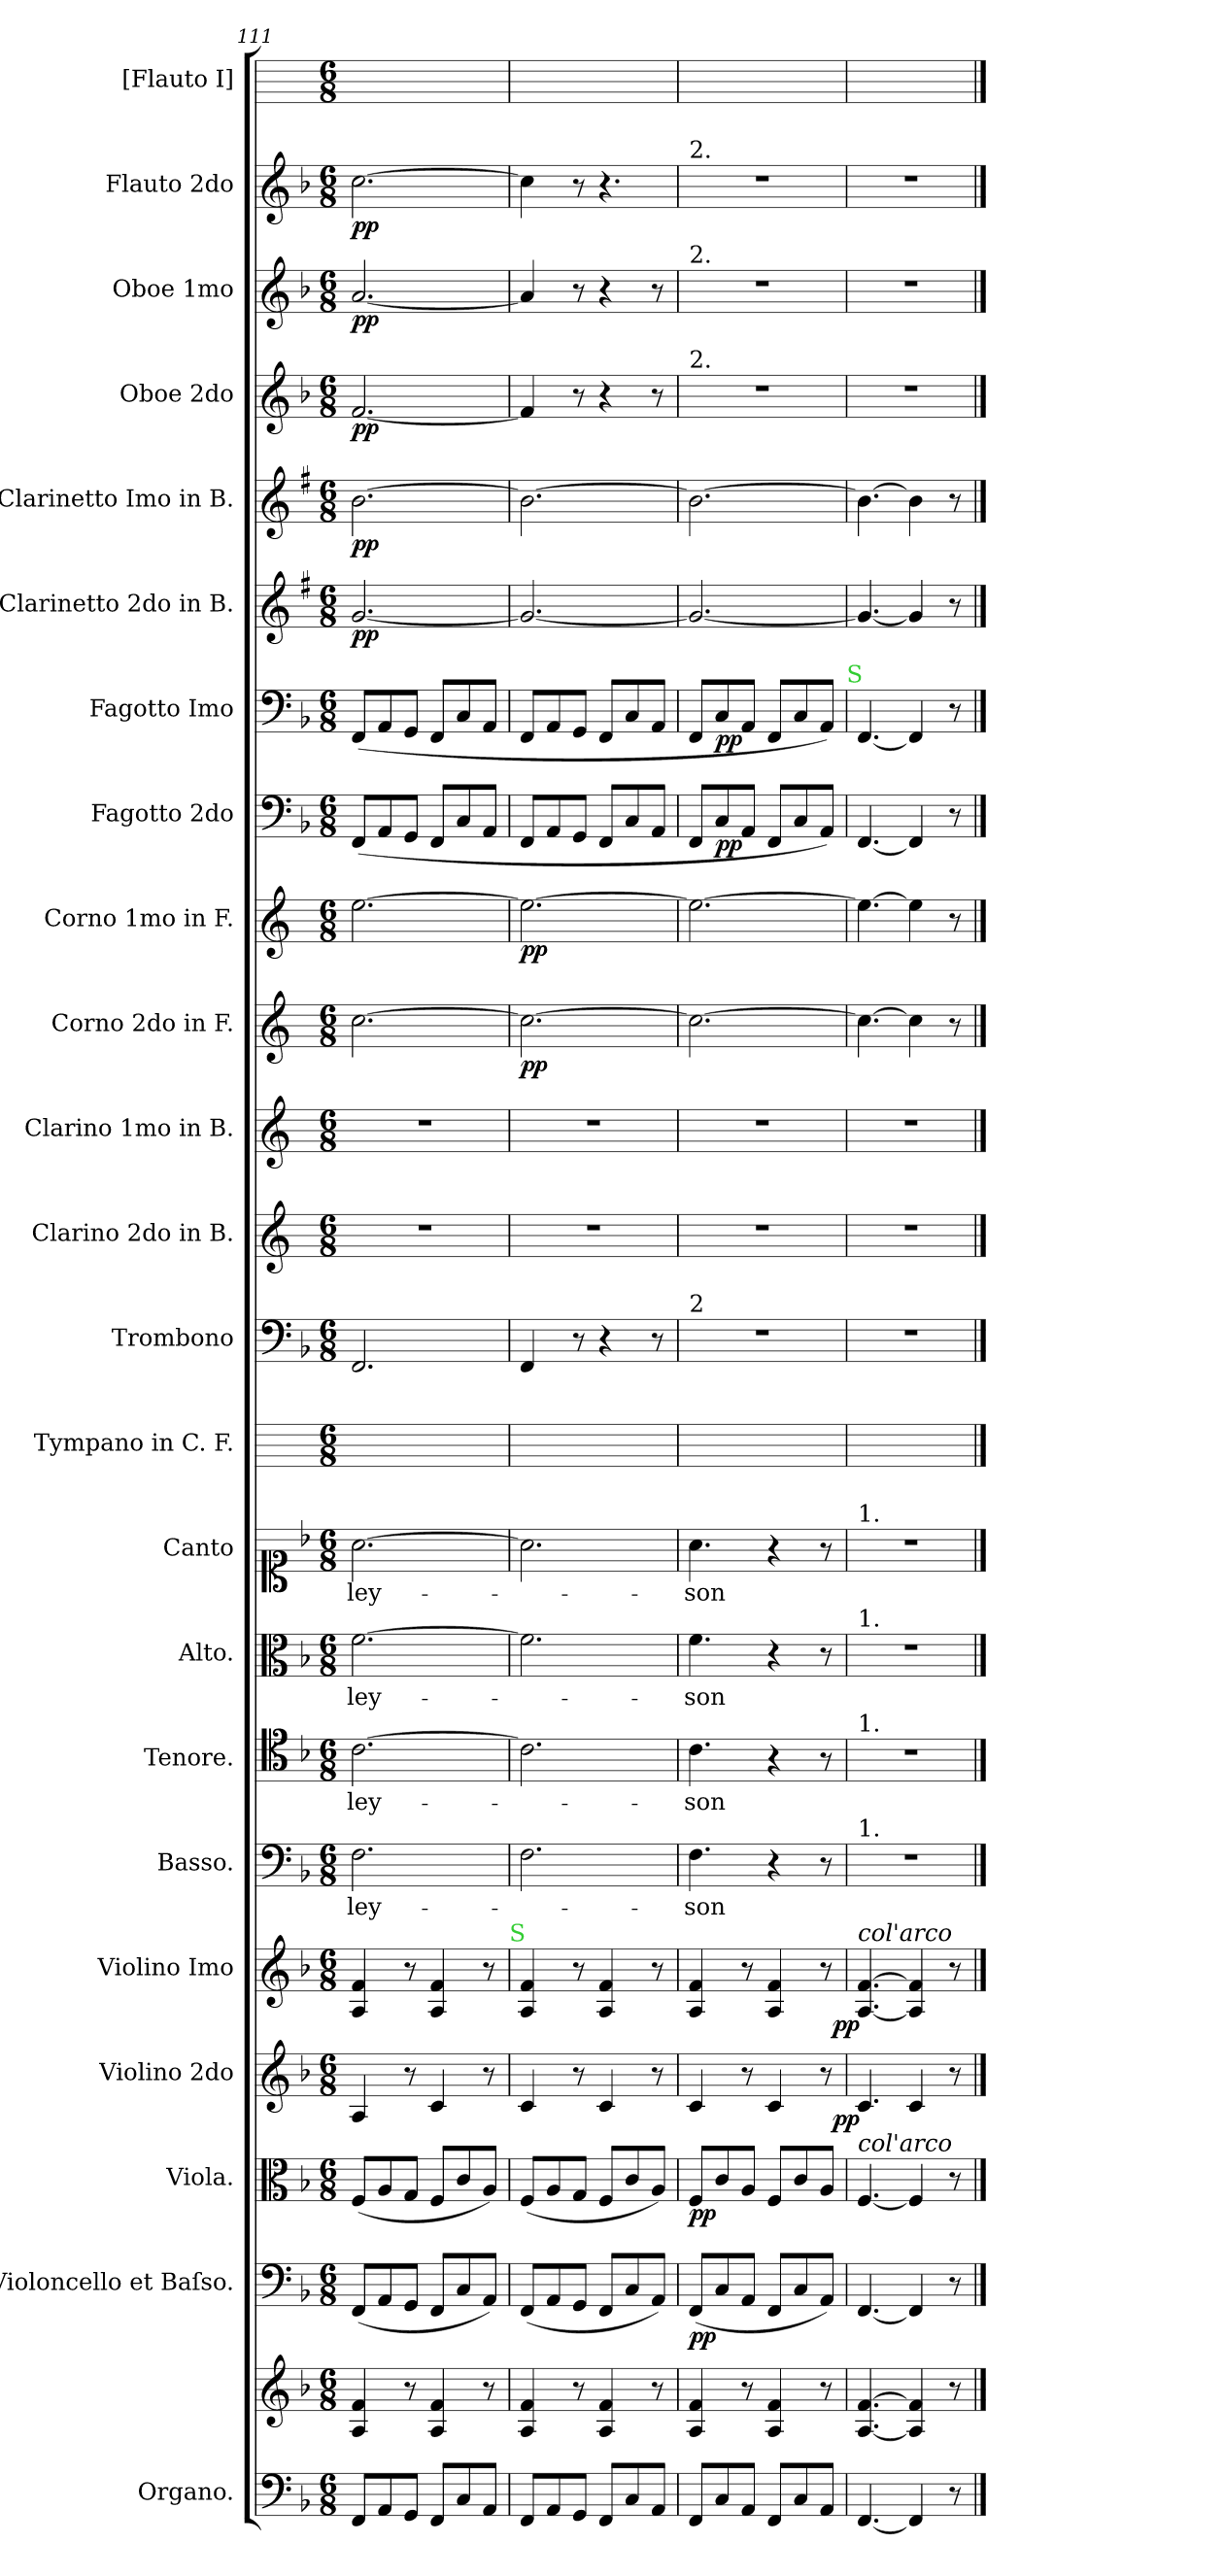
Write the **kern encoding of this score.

**kern	**kern	**kern	**dynam	**kern	**dynam	**kern	**dynam	**kern	**dynam	**kern	**text	**kern	**text	**kern	**text	**kern	**text	**kern	**kern	**kern	**kern	**kern	**dynam	**kern	**dynam	**kern	**dynam	**kern	**dynam	**kern	**dynam	**kern	**dynam	**kern	**dynam	**kern	**dynam	**kern	**dynam	**kern
*part23	*part23	*part22	*part22	*part21	*part21	*part20	*part20	*part19	*part19	*part18	*part18	*part17	*part17	*part16	*part16	*part15	*part15	*part14	*part13	*part12	*part11	*part10	*part10	*part9	*part9	*part8	*part8	*part7	*part7	*part6	*part6	*part5	*part5	*part4	*part4	*part3	*part3	*part2	*part2	*part1
*staff24	*staff23	*staff22	*staff22	*staff21	*staff21	*staff20	*staff20	*staff19	*staff19	*staff18	*staff18	*staff17	*staff17	*staff16	*staff16	*staff15	*staff15	*staff14	*staff13	*staff12	*staff11	*staff10	*staff10	*staff9	*staff9	*staff8	*staff8	*staff7	*staff7	*staff6	*staff6	*staff5	*staff5	*staff4	*staff4	*staff3	*staff3	*staff2	*staff2	*staff1
*I"Organo.	*	*I"Violoncello et Baſso.	*	*I"Viola.	*	*I"Violino 2do	*	*I"Violino Imo	*	*I"Basso.	*	*I"Tenore.	*	*I"Alto.	*	*I"Canto	*	*I"Tympano in C. F.	*I"Trombono	*I"Clarino 2do in B.	*I"Clarino 1mo in B.	*I"Corno 2do in F.	*	*I"Corno 1mo in F.	*	*I"Fagotto 2do	*	*I"Fagotto Imo	*	*I"Clarinetto 2do in B.	*	*I"Clarinetto Imo in B.	*	*I"Oboe 2do	*	*I"Oboe 1mo	*	*I"Flauto 2do	*	*I"[Flauto I]
*I'org	*	*I'vlc|cb	*	*I'vla	*	*I'vl 2	*	*I'vl 1	*	*I'B	*	*I'T	*	*I'A	*	*I'S	*	*I'timp	*I'trb	*I'clno 2 in B|b	*I'clno 1 in B|b	*I'cor 2 in F	*	*I'cor 1 in F	*	*I'fag 2	*	*I'fag 1	*	*I'cl 2 in B|b	*	*I'cl 1 in B|b	*	*I'ob 2	*	*I'ob 1	*	*I'fl 2	*	*I'fl 1
*clefF4	*clefG2	*clefF4	*	*clefC3	*	*clefG2	*	*clefG2	*	*clefF4	*	*clefC4	*	*clefC3	*	*clefC1	*	*	*clefF4	*clefG2	*clefG2	*clefG2	*	*clefG2	*	*clefF4	*	*clefF4	*	*clefG2	*	*clefG2	*	*clefG2	*	*clefG2	*	*clefG2	*	*
*	*	*	*	*	*	*	*	*	*	*	*	*	*	*	*	*	*	*	*	*ITrd1c2	*ITrd1c2	*ITrd4c7	*	*ITrd4c7	*	*	*	*	*	*ITrd1c2	*	*ITrd1c2	*	*	*	*	*	*	*	*
*k[b-]	*k[b-]	*k[b-]	*	*k[b-]	*	*k[b-]	*	*k[b-]	*	*k[b-]	*	*k[b-]	*	*k[b-]	*	*k[b-]	*	*	*k[b-]	*k[b-e-]	*k[b-e-]	*k[b-]	*	*k[b-]	*	*k[b-]	*	*k[b-]	*	*k[b-]	*	*k[b-]	*	*k[b-]	*	*k[b-]	*	*k[b-]	*	*
*F:	*F:	*F:	*	*F:	*	*F:	*	*F:	*	*F:	*	*F:	*	*F:	*	*F:	*	*	*F:	*	*	*	*	*	*	*F:	*	*F:	*	*	*	*	*	*F:	*	*F:	*	*F:	*	*
*M6/8	*M6/8	*M6/8	*	*M6/8	*	*M6/8	*	*M6/8	*	*M6/8	*	*M6/8	*	*M6/8	*	*M6/8	*	*M6/8	*M6/8	*M6/8	*M6/8	*M6/8	*	*M6/8	*	*M6/8	*	*M6/8	*	*M6/8	*	*M6/8	*	*M6/8	*	*M6/8	*	*M6/8	*	*M6/8
=111	=111	=111	=111	=111	=111	=111	=111	=111	=111	=111	=111	=111	=111	=111	=111	=111	=111	=111	=111	=111	=111	=111	=111	=111	=111	=111	=111	=111	=111	=111	=111	=111	=111	=111	=111	=111	=111	=111	=111	=111
8FF/L	4A/ 4f/	(8FF/L	.	(8F/L	.	4A/	.	4A/ 4f/	.	2.F\	-ley-	[2.c\	-ley-	[2.f\	-ley-	[2.a\	-ley-	2.ryy	2.FF/	2.r	2.r	[2.f\	.	[2.a\	.	(>8FF/L	.	(>8FF/L	.	[2.f/	pp	[2.a\	pp	[2.f/	pp	[2.a/	pp	[2.cc\	pp	2.ryy
8AA/	.	8AA/	.	8A/	.	.	.	.	.	.	.	.	.	.	.	.	.	.	.	.	.	.	.	.	.	8AA/	.	8AA/	.	.	.	.	.	.	.	.	.	.	.	.
8GG/J	8r	8GG/J	.	8G/J	.	8r	.	8r	.	.	.	.	.	.	.	.	.	.	.	.	.	.	.	.	.	8GG/J	.	8GG/J	.	.	.	.	.	.	.	.	.	.	.	.
8FF/L	4A/ 4f/	8FF/L	.	8F/L	.	4c/	.	4A/ 4f/	.	.	.	.	.	.	.	.	.	.	.	.	.	.	.	.	.	8FF/L	.	8FF/L	.	.	.	.	.	.	.	.	.	.	.	.
8C/	.	8C/	.	8c/	.	.	.	.	.	.	.	.	.	.	.	.	.	.	.	.	.	.	.	.	.	8C/	.	8C/	.	.	.	.	.	.	.	.	.	.	.	.
8AA/J	8r	8AA/J)	.	8A/J)	.	8r	.	8r	.	.	.	.	.	.	.	.	.	.	.	.	.	.	.	.	.	8AA/J	.	8AA/J	.	.	.	.	.	.	.	.	.	.	.	.
!	!	!	!	!	!	!	!	!LO:TX:a:color=limegreen:t=S	!	!	!	!	!	!	!	!	!	!	!	!	!	!	!	!	!	!	!	!	!	!	!	!	!	!	!	!	!	!	!	!
=112	=112	=112	=112	=112	=112	=112	=112	=112	=112	=112	=112	=112	=112	=112	=112	=112	=112	=112	=112	=112	=112	=112	=112	=112	=112	=112	=112	=112	=112	=112	=112	=112	=112	=112	=112	=112	=112	=112	=112	=112
8FF/L	4A/ 4f/	(8FF/L	.	(8F/L	.	4c/	.	4A/ 4f/	.	2.F\	.	2.c\]	.	2.f\]	.	2.a\]	.	2.ryy	4FF/	2.r	2.r	2.f\_	pp	2.a\_	pp	8FF/L	.	8FF/L	.	2.f/_	.	2.a\_	.	4f/]	.	4a/]	.	4cc\]	.	2.ryy
8AA/	.	8AA/	.	8A/	.	.	.	.	.	.	.	.	.	.	.	.	.	.	.	.	.	.	.	.	.	8AA/	.	8AA/	.	.	.	.	.	.	.	.	.	.	.	.
8GG/J	8r	8GG/J	.	8G/J	.	8r	.	8r	.	.	.	.	.	.	.	.	.	.	8r	.	.	.	.	.	.	8GG/J	.	8GG/J	.	.	.	.	.	8r	.	8r	.	8r	.	.
8FF/L	4A/ 4f/	8FF/L	.	8F/L	.	4c/	.	4A/ 4f/	.	.	.	.	.	.	.	.	.	.	4r	.	.	.	.	.	.	8FF/L	.	8FF/L	.	.	.	.	.	4r	.	4r	.	4.r	.	.
8C/	.	8C/	.	8c/	.	.	.	.	.	.	.	.	.	.	.	.	.	.	.	.	.	.	.	.	.	8C/	.	8C/	.	.	.	.	.	.	.	.	.	.	.	.
8AA/J	8r	8AA/J)	.	8A/J)	.	8r	.	8r	.	.	.	.	.	.	.	.	.	.	8r	.	.	.	.	.	.	8AA/J	.	8AA/J	.	.	.	.	.	8r	.	8r	.	.	.	.
=113	=113	=113	=113	=113	=113	=113	=113	=113	=113	=113	=113	=113	=113	=113	=113	=113	=113	=113	=113	=113	=113	=113	=113	=113	=113	=113	=113	=113	=113	=113	=113	=113	=113	=113	=113	=113	=113	=113	=113	=113
!	!	!	!	!	!	!	!	!	!	!	!	!	!	!	!	!	!	!	!	!	!	!	!	!	!	!	!	!	!	!	!	!	!	!	!	!	!	!LO:TX:a:t=2.	!	!
!	!	!	!	!	!	!	!	!	!	!	!	!	!	!	!	!	!	!	!	!	!	!	!	!	!	!	!	!	!	!	!	!	!	!	!	!LO:TX:a:t=2.	!	!	!	!
!	!	!	!	!	!	!	!	!	!	!	!	!	!	!	!	!	!	!	!	!	!	!	!	!	!	!	!	!	!	!	!	!	!	!LO:TX:a:t=2.	!	!	!	!	!	!
!	!	!	!	!	!	!	!	!	!	!	!	!	!	!	!	!	!	!	!LO:TX:a:t=2	!	!	!	!	!	!	!	!	!	!	!	!	!	!	!	!	!	!	!	!	!
8FF/L	4A/ 4f/	(8FF/L	pp	8F/L	pp	4c/	.	4A/ 4f/	.	4.F\	-son	4.c\	-son	4.f\	-son	4.a\	-son	2.ryy	2.r	2.r	2.r	2.f\_	.	2.a\_	.	8FF/L	.	8FF/L	.	2.f/_	.	2.a\_	.	2.r	.	2.r	.	2.r	.	2.ryy
8C/	.	8C/	.	8c/	.	.	.	.	.	.	.	.	.	.	.	.	.	.	.	.	.	.	.	.	.	8C/	pp	8C/	pp	.	.	.	.	.	.	.	.	.	.	.
8AA/J	8r	8AA/J	.	8A/J	.	8r	.	8r	.	.	.	.	.	.	.	.	.	.	.	.	.	.	.	.	.	8AA/J	.	8AA/J	.	.	.	.	.	.	.	.	.	.	.	.
8FF/L	4A/ 4f/	8FF/L	.	8F/L	.	4c/	.	4A/ 4f/	.	4r	.	4r	.	4r	.	4r	.	.	.	.	.	.	.	.	.	8FF/L	.	8FF/L	.	.	.	.	.	.	.	.	.	.	.	.
8C/	.	8C/	.	8c/	.	.	.	.	.	.	.	.	.	.	.	.	.	.	.	.	.	.	.	.	.	8C/	.	8C/	.	.	.	.	.	.	.	.	.	.	.	.
8AA/J	8r	8AA/J)	.	8A/J	.	8r	.	8r	.	8r	.	8r	.	8r	.	8r	.	.	.	.	.	.	.	.	.	8AA/J)	.	8AA/J)	.	.	.	.	.	.	.	.	.	.	.	.
!	!	!	!	!	!	!	!	!	!	!	!	!	!	!	!	!	!	!	!	!	!	!	!	!	!	!	!	!LO:TX:a:color=limegreen:t=S	!	!	!	!	!	!	!	!	!	!	!	!
=114	=114	=114	=114	=114	=114	=114	=114	=114	=114	=114	=114	=114	=114	=114	=114	=114	=114	=114	=114	=114	=114	=114	=114	=114	=114	=114	=114	=114	=114	=114	=114	=114	=114	=114	=114	=114	=114	=114	=114	=114
!	!	!	!	!	!	!	!	!	!	!	!	!	!	!	!	!LO:TX:a:t=1.	!	!	!	!	!	!	!	!	!	!	!	!	!	!	!	!	!	!	!	!	!	!	!	!
!	!	!	!	!	!	!	!	!	!	!	!	!	!	!LO:TX:a:t=1.	!	!	!	!	!	!	!	!	!	!	!	!	!	!	!	!	!	!	!	!	!	!	!	!	!	!
!	!	!	!	!	!	!	!	!	!	!	!	!LO:TX:a:t=1.	!	!	!	!	!	!	!	!	!	!	!	!	!	!	!	!	!	!	!	!	!	!	!	!	!	!	!	!
!	!	!	!	!	!	!	!	!	!	!LO:TX:a:t=1.	!	!	!	!	!	!	!	!	!	!	!	!	!	!	!	!	!	!	!	!	!	!	!	!	!	!	!	!	!	!
!	!	!	!	!	!	!	!	!LO:TX:a:i:t=col'arco	!	!	!	!	!	!	!	!	!	!	!	!	!	!	!	!	!	!	!	!	!	!	!	!	!	!	!	!	!	!	!	!
!	!	!	!	!	!	!LO:TX:b:i:t=col'arco	!	!	!	!	!	!	!	!	!	!	!	!	!	!	!	!	!	!	!	!	!	!	!	!	!	!	!	!	!	!	!	!	!	!
!	!	!	!	!	!	!	!LO:DY:rj	!	!LO:DY:rj	!	!	!	!	!	!	!	!	!	!	!	!	!	!	!	!	!	!	!	!	!	!	!	!	!	!	!	!	!	!	!
[4.FF/	[4.A/ [4.f/	[4.FF/	.	[4.F/	.	4.c/	pp	[4.A/ [4.f/	pp	2.r	.	2.r	.	2.r	.	2.r	.	2.ryy	2.r	2.r	2.r	4.f\_	.	4.a\_	.	[4.FF/	.	[4.FF/	.	4.f/_	.	4.a\_	.	2.r	.	2.r	.	2.r	.	2.ryy
4FF/]	4A]/ 4f]/	4FF/]	.	4F/]	.	4c/	.	4A]/ 4f]/	.	.	.	.	.	.	.	.	.	.	.	.	.	4f\]	.	4a\]	.	4FF/]	.	4FF/]	.	4f/]	.	4a\]	.	.	.	.	.	.	.	.
8r	8r	8r	.	8r	.	8r	.	8r	.	.	.	.	.	.	.	.	.	.	.	.	.	8r	.	8r	.	8r	.	8r	.	8r	.	8r	.	.	.	.	.	.	.	.
==	==	==	==	==	==	==	==	==	==	==	==	==	==	==	==	==	==	==	==	==	==	==	==	==	==	==	==	==	==	==	==	==	==	==	==	==	==	==	==	==
*-	*-	*-	*-	*-	*-	*-	*-	*-	*-	*-	*-	*-	*-	*-	*-	*-	*-	*-	*-	*-	*-	*-	*-	*-	*-	*-	*-	*-	*-	*-	*-	*-	*-	*-	*-	*-	*-	*-	*-	*-
